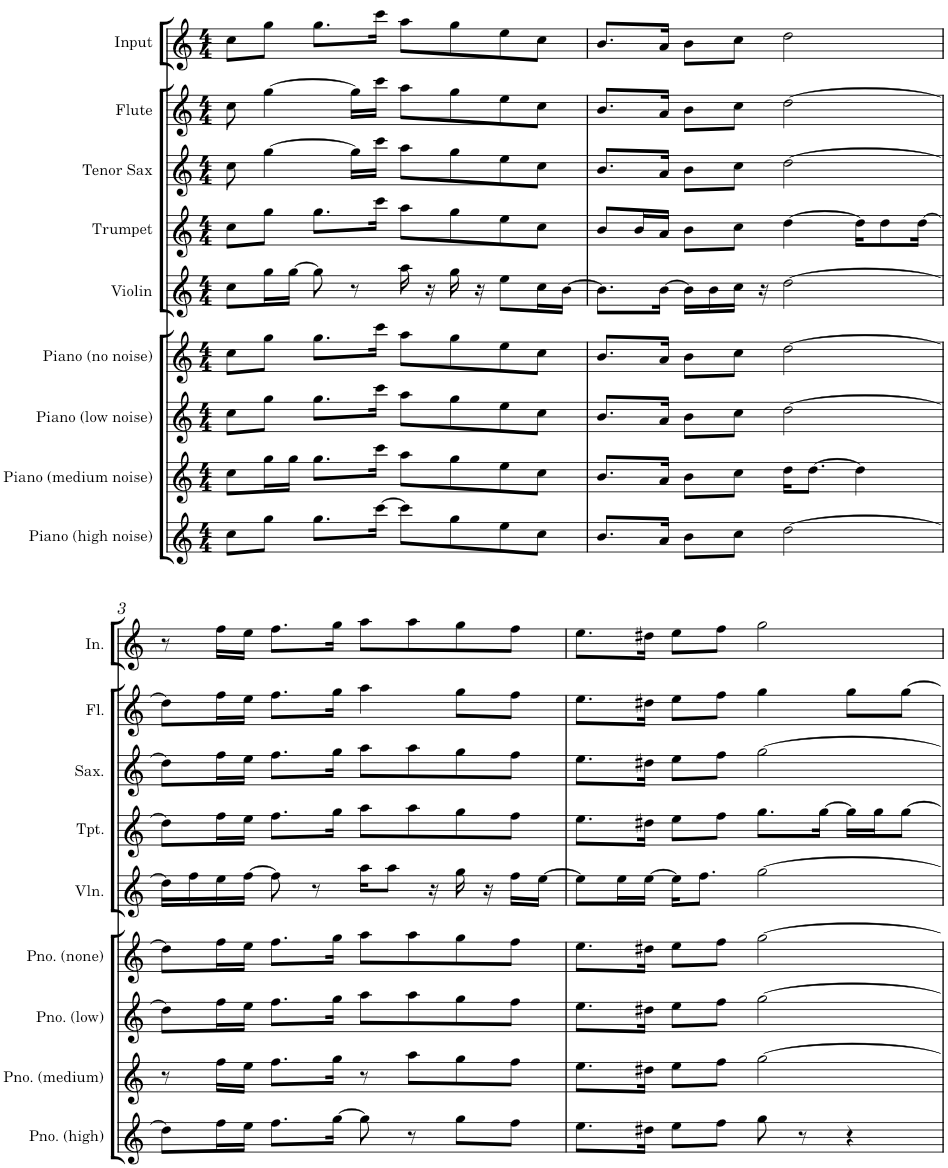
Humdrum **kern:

**kern	**kern	**kern	**kern	**kern	**kern	**kern	**kern	**kern
*part9	*part8	*part7	*part6	*part5	*part4	*part3	*part2	*part1
*staff9	*staff8	*staff7	*staff6	*staff5	*staff4	*staff3	*staff2	*staff1
*I"Piano (high noise)	*I"Piano (medium noise)	*I"Piano (low noise)	*I"Piano (no noise)	*I"Violin	*I"Trumpet	*I"Tenor Sax	*I"Flute	*I"Input
*I'Pno. (high)	*I'Pno. (medium)	*I'Pno. (low)	*I'Pno. (none)	*I'Vln.	*I'Tpt.	*I'Sax.	*I'Fl.	*I'In.
*clefG2	*clefG2	*clefG2	*clefG2	*clefG2	*clefG2	*clefG2	*clefG2	*clefG2
*	*	*	*	*	*Trd1c2	*Trd8c14	*	*
*k[]	*k[]	*k[]	*k[]	*k[]	*k[]	*k[]	*k[]	*k[]
*M4/4	*M4/4	*M4/4	*M4/4	*M4/4	*M4/4	*M4/4	*M4/4	*M4/4
=1	=1	=1	=1	=1	=1	=1	=1	=1
8cc\L	8cc\L	8cc\L	8cc\L	8cc\L	8cc\L	8cc\	8cc\	8cc\L
8gg\J	16gg\L	8gg\J	8gg\J	16gg\L	8gg\J	[4gg\	[4gg\	8gg\J
.	16gg\JJ	.	.	[16gg\JJ	.	.	.	.
8.gg\L	8.gg\L	8.gg\L	8.gg\L	8gg\]	8.gg\L	.	.	8.gg\L
.	.	.	.	8r	.	16gg\LL]	16gg\LL]	.
[16ccc\Jk	16ccc\Jk	16ccc\Jk	16ccc\Jk	.	16ccc\Jk	16ccc\JJ	16ccc\JJ	16ccc\Jk
8ccc\L]	8aa\L	8aa\L	8aa\L	16aa\	8aa\L	8aa\L	8aa\L	8aa\L
.	.	.	.	16r	.	.	.	.
8gg\	8gg\	8gg\	8gg\	16gg\	8gg\	8gg\	8gg\	8gg\
.	.	.	.	16r	.	.	.	.
8ee\	8ee\	8ee\	8ee\	8ee\L	8ee\	8ee\	8ee\	8ee\
8cc\J	8cc\J	8cc\J	8cc\J	16cc\L	8cc\J	8cc\J	8cc\J	8cc\J
.	.	.	.	[16b\JJ	.	.	.	.
=2	=2	=2	=2	=2	=2	=2	=2	=2
8.b/L	8.b/L	8.b/L	8.b/L	8.b\L]	8b/L	8.b/L	8.b/L	8.b/L
.	.	.	.	.	16b/L	.	.	.
16a/Jk	16a/Jk	16a/Jk	16a/Jk	[16b\Jk	16a/JJ	16a/Jk	16a/Jk	16a/Jk
8b\L	8b\L	8b\L	8b\L	16b\LL]	8b\L	8b\L	8b\L	8b\L
.	.	.	.	16b\	.	.	.	.
8cc\J	8cc\J	8cc\J	8cc\J	16cc\JJ	8cc\J	8cc\J	8cc\J	8cc\J
.	.	.	.	16r	.	.	.	.
[2dd\	16dd\KL	[2dd\	[2dd\	[2dd\	[4dd\	[2dd\	[2dd\	2dd\
.	[8.dd\J	.	.	.	.	.	.	.
.	4dd\]	.	.	.	16dd\KL]	.	.	.
.	.	.	.	.	8dd\	.	.	.
.	.	.	.	.	[16dd\Jk	.	.	.
!!LO:LB:g=z
=3	=3	=3	=3	=3	=3	=3	=3	=3
8dd\L]	8r	8dd\L]	8dd\L]	16dd\LL]	8dd\L]	8dd\L]	8dd\L]	8r
.	.	.	.	16ff\	.	.	.	.
16ff\L	16ff\LL	16ff\L	16ff\L	16ee\	16ff\L	16ff\L	16ff\L	16ff\LL
16ee\JJ	16ee\JJ	16ee\JJ	16ee\JJ	[16ff\JJ	16ee\JJ	16ee\JJ	16ee\JJ	16ee\JJ
8.ff\L	8.ff\L	8.ff\L	8.ff\L	8ff\]	8.ff\L	8.ff\L	8.ff\L	8.ff\L
.	.	.	.	8r	.	.	.	.
[16gg\Jk	16gg\Jk	16gg\Jk	16gg\Jk	.	16gg\Jk	16gg\Jk	16gg\Jk	16gg\Jk
8gg\]	8r	8aa\L	8aa\L	16aa\KL	8aa\L	8aa\L	4aa\	8aa\L
.	.	.	.	8aa\J	.	.	.	.
8r	8aa\L	8aa\	8aa\	.	8aa\	8aa\	.	8aa\
.	.	.	.	16r	.	.	.	.
8gg\L	8gg\	8gg\	8gg\	16gg\	8gg\	8gg\	8gg\L	8gg\
.	.	.	.	16r	.	.	.	.
8ff\J	8ff\J	8ff\J	8ff\J	16ff\LL	8ff\J	8ff\J	8ff\J	8ff\J
.	.	.	.	[16ee\JJ	.	.	.	.
=4	=4	=4	=4	=4	=4	=4	=4	=4
8.ee\L	8.ee\L	8.ee\L	8.ee\L	8ee\L]	8.ee\L	8.ee\L	8.ee\L	8.ee\L
.	.	.	.	16ee\L	.	.	.	.
16dd#X\Jk	16dd#X\Jk	16dd#X\Jk	16dd#X\Jk	[16ee\JJ	16dd#X\Jk	16dd#X\Jk	16dd#X\Jk	16dd#X\Jk
8ee\L	8ee\L	8ee\L	8ee\L	16ee\KL]	8ee\L	8ee\L	8ee\L	8ee\L
.	.	.	.	8.ff\J	.	.	.	.
8ff\J	8ff\J	8ff\J	8ff\J	.	8ff\J	8ff\J	8ff\J	8ff\J
8gg\	[2gg\	[2gg\	[2gg\	[2gg\	8.gg\L	[2gg\	4gg\	2gg\
8r	.	.	.	.	.	.	.	.
.	.	.	.	.	[16gg\Jk	.	.	.
4r	.	.	.	.	16gg\LL]	.	8gg\L	.
.	.	.	.	.	16gg\J	.	.	.
.	.	.	.	.	[8gg\J	.	[8gg\J	.
=	=	=	=	=	=	=	=	=
*-	*-	*-	*-	*-	*-	*-	*-	*-
